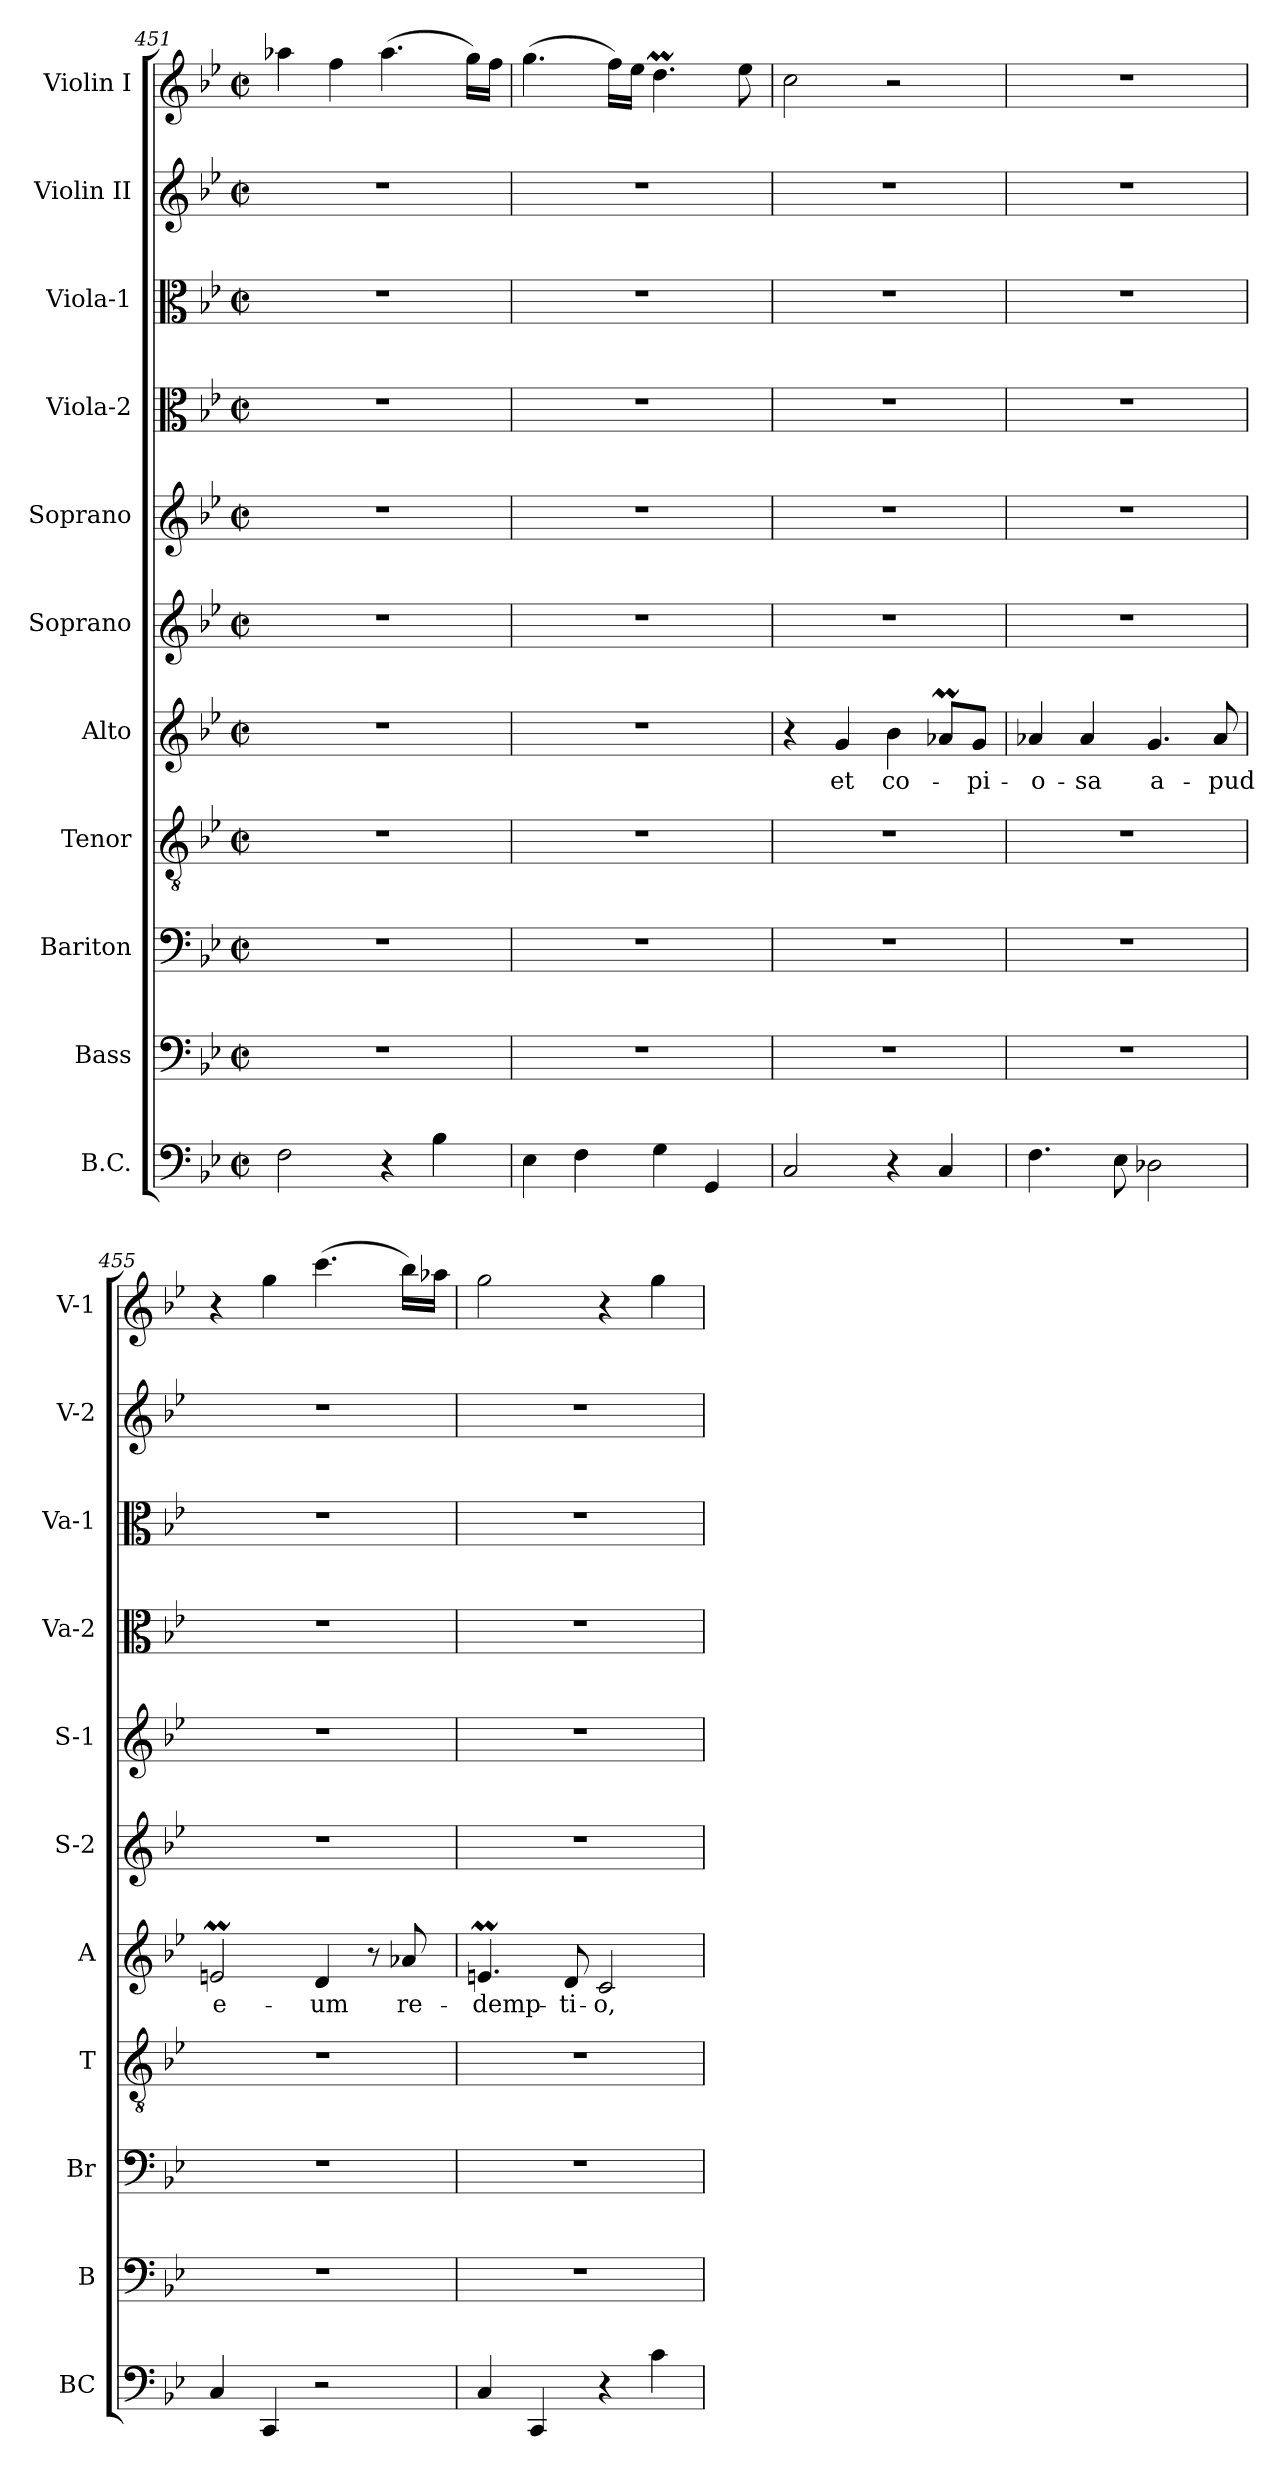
**kern	**kern	**kern	**kern	**kern	**text	**kern	**kern	**kern	**kern	**kern	**kern
*part11	*part10	*part9	*part8	*part7	*part7	*part6	*part5	*part4	*part3	*part2	*part1
*staff11	*staff10	*staff9	*staff8	*staff7	*staff7	*staff6	*staff5	*staff4	*staff3	*staff2	*staff1
*I"B.C.	*I"Bass	*I"Bariton	*I"Tenor	*I"Alto	*	*I"Soprano	*I"Soprano	*I"Viola-2	*I"Viola-1	*I"Violin II	*I"Violin I
*I'BC	*I'B	*I'Br	*I'T	*I'A	*	*I'S-2	*I'S-1	*I'Va-2	*I'Va-1	*I'V-2	*I'V-1
!!LO:LB:g=z
*clefF4	*clefF4	*clefF4	*clefGv2	*clefG2	*	*clefG2	*clefG2	*clefC3	*clefC3	*clefG2	*clefG2
*k[b-e-]	*k[b-e-]	*k[b-e-]	*k[b-e-]	*k[b-e-]	*	*k[b-e-]	*k[b-e-]	*k[b-e-]	*k[b-e-]	*k[b-e-]	*k[b-e-]
*B-:	*B-:	*B-:	*B-:	*B-:	*	*B-:	*B-:	*B-:	*B-:	*B-:	*B-:
*M2/2	*M2/2	*M2/2	*M2/2	*M2/2	*	*M2/2	*M2/2	*M2/2	*M2/2	*M2/2	*M2/2
*met(c|)	*met(c|)	*met(c|)	*met(c|)	*met(c|)	*	*met(c|)	*met(c|)	*met(c|)	*met(c|)	*met(c|)	*met(c|)
=451	=451	=451	=451	=451	=451	=451	=451	=451	=451	=451	=451
2F\	1r	1r	1r	1r	.	1r	1r	1r	1r	1r	4aa-X\
.	.	.	.	.	.	.	.	.	.	.	4ff\
4r	.	.	.	.	.	.	.	.	.	.	(>4.aa-\
4B-\	.	.	.	.	.	.	.	.	.	.	.
.	.	.	.	.	.	.	.	.	.	.	16gg\LL)
.	.	.	.	.	.	.	.	.	.	.	16ff\JJ
=452	=452	=452	=452	=452	=452	=452	=452	=452	=452	=452	=452
4E-\	1r	1r	1r	1r	.	1r	1r	1r	1r	1r	(>4.gg\
4F\	.	.	.	.	.	.	.	.	.	.	.
.	.	.	.	.	.	.	.	.	.	.	16ff\LL)
.	.	.	.	.	.	.	.	.	.	.	16ee-\JJ
4G\	.	.	.	.	.	.	.	.	.	.	4.ddm\
4GG/	.	.	.	.	.	.	.	.	.	.	.
.	.	.	.	.	.	.	.	.	.	.	8ee-\
=453	=453	=453	=453	=453	=453	=453	=453	=453	=453	=453	=453
2C/	1r	1r	1r	4r	.	1r	1r	1r	1r	1r	2cc\
!	!	!	!	!	!LO:LY:b	!	!	!	!	!	!
.	.	.	.	4g/	et	.	.	.	.	.	.
!	!	!	!	!	!LO:LY:b	!	!	!	!	!	!
4r	.	.	.	4b-\	co-	.	.	.	.	.	2r
4C/	.	.	.	8a-XM/L	.	.	.	.	.	.	.
!	!	!	!	!	!LO:LY:b	!	!	!	!	!	!
.	.	.	.	8g/J	-pi-	.	.	.	.	.	.
=454	=454	=454	=454	=454	=454	=454	=454	=454	=454	=454	=454
!	!	!	!	!	!LO:LY:b	!	!	!	!	!	!
4.F\	1r	1r	1r	4a-X/	-o-	1r	1r	1r	1r	1r	1r
!	!	!	!	!	!LO:LY:b	!	!	!	!	!	!
.	.	.	.	4a-/	-sa	.	.	.	.	.	.
8E-\	.	.	.	.	.	.	.	.	.	.	.
!	!	!	!	!	!LO:LY:b	!	!	!	!	!	!
2D-X\	.	.	.	4.g/	a-	.	.	.	.	.	.
!	!	!	!	!	!LO:LY:b	!	!	!	!	!	!
.	.	.	.	8a-/	-pud	.	.	.	.	.	.
=455	=455	=455	=455	=455	=455	=455	=455	=455	=455	=455	=455
!	!	!	!	!	!LO:LY:b	!	!	!	!	!	!
4C/	1r	1r	1r	2enm/	e-	1r	1r	1r	1r	1r	4r
4CC/	.	.	.	.	.	.	.	.	.	.	4gg\
!	!	!	!	!	!LO:LY:b	!	!	!	!	!	!
2r	.	.	.	4d/	-um	.	.	.	.	.	(>4.ccc\
.	.	.	.	8r	.	.	.	.	.	.	.
!	!	!	!	!	!LO:LY:b	!	!	!	!	!	!
.	.	.	.	8a-X/	re-	.	.	.	.	.	16bb-\LL)
.	.	.	.	.	.	.	.	.	.	.	16aa-X\JJ
=456	=456	=456	=456	=456	=456	=456	=456	=456	=456	=456	=456
!	!	!	!	!	!LO:LY:b	!	!	!	!	!	!
4C/	1r	1r	1r	4.enm/	-demp-	1r	1r	1r	1r	1r	2gg\
4CC/	.	.	.	.	.	.	.	.	.	.	.
!	!	!	!	!	!LO:LY:b	!	!	!	!	!	!
.	.	.	.	8d/	-ti-	.	.	.	.	.	.
!	!	!	!	!	!LO:LY:b	!	!	!	!	!	!
4r	.	.	.	2c/	-o,	.	.	.	.	.	4r
4c\	.	.	.	.	.	.	.	.	.	.	4gg\
=	=	=	=	=	=	=	=	=	=	=	=
*-	*-	*-	*-	*-	*-	*-	*-	*-	*-	*-	*-
